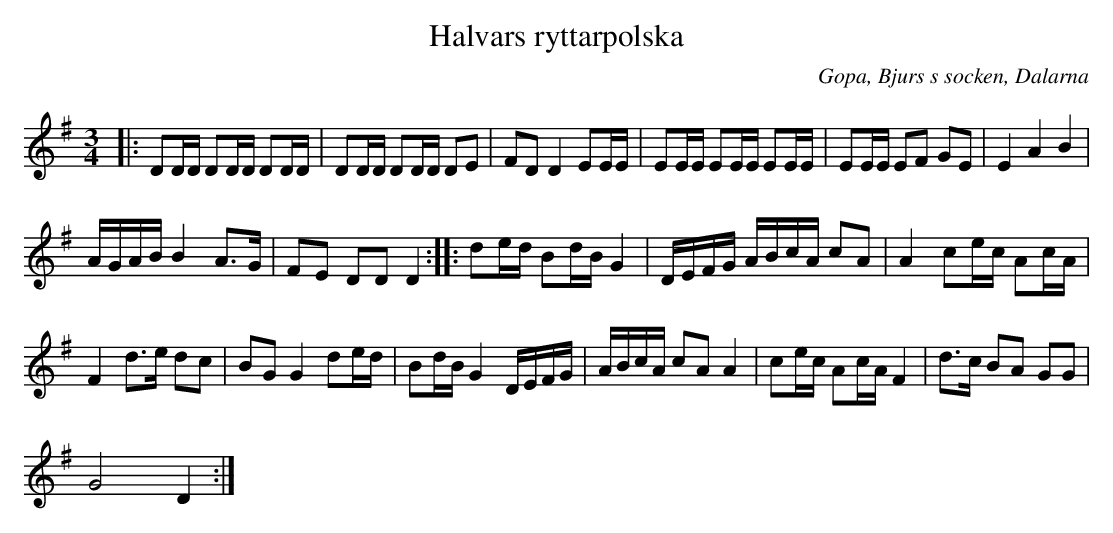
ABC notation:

X:1
T:Halvars ryttarpolska
O:Gopa, Bjurs s socken, Dalarna
L:1/16
M:3/4
K:G
|:D2DD D2DD D2DD | D2DD D2DD D2E2 | F2D2 D4 E2EE | E2EE E2EE E2EE | E2EE E2F2 G2E2 |$ E4 A4 B4 | %6
 AGAB B4 A2>G2 | F2E2 D2D2 D4 ::[K:G] d2ed B2dB G4 | DEFG ABcA c2A2 | A4 c2ec A2cA | %11
 F4 d2>e2 d2c2 | B2G2 G4 d2ed | B2dB G4 DEFG | ABcA c2A2 A4 | c2ec A2cA F4 | d2>c2 B2A2 G2G2 | %17
 G8 D4 :| %18
